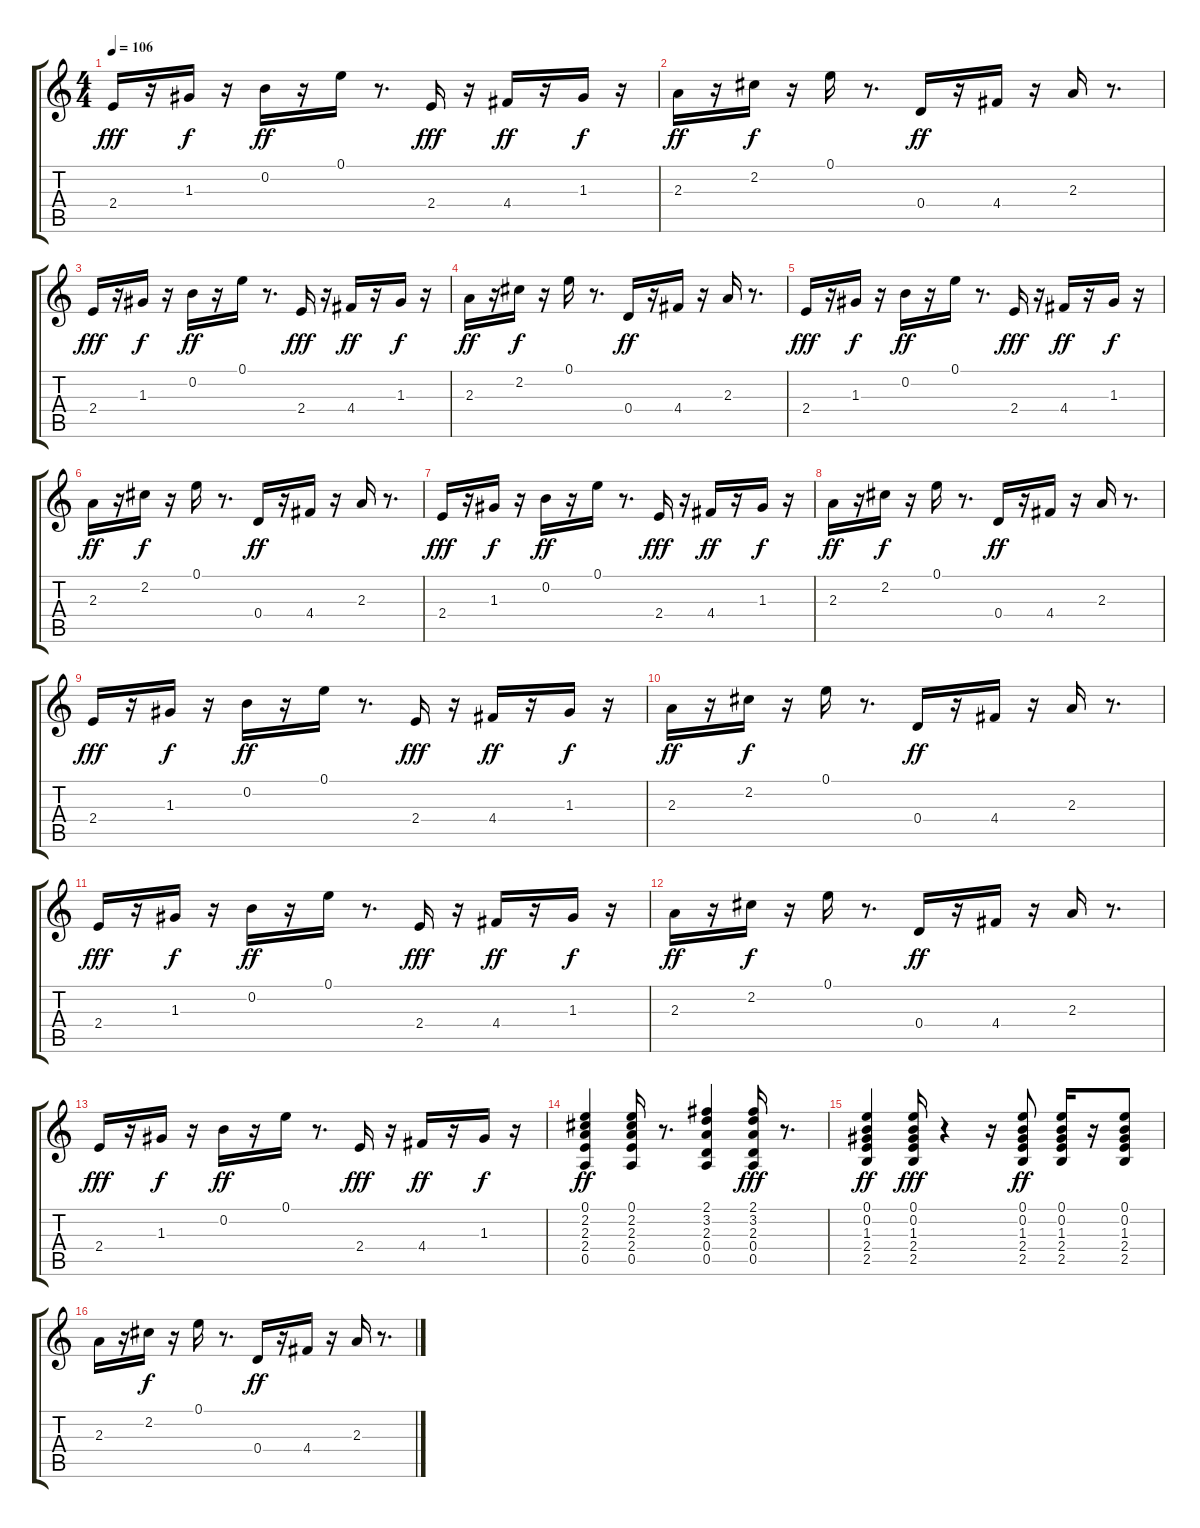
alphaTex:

\track "" {instrument electricguitarmuted}
\staff {score tabs}
\tuning (E4 B3 G3 D3 A2 E2) {hide}
\ts (4 4)
\tempo 106
\clef g2
\ks c
2.4.16{dy fff} r.16 1.3.16{dy f} r.16 0.2.16{dy ff} r.16 0.1.16 r.8{d} 2.4.16{dy fff} r.16 4.4.16{dy ff} r.16 1.3.16{dy f} r.16 |
2.3.16{dy ff} r.16 2.2.16{dy f} r.16 0.1.16 r.8{d} 0.4.16{dy ff} r.16 4.4.16 r.16 2.3.16 r.8{d} |
2.4.16{dy fff} r.16 1.3.16{dy f} r.16 0.2.16{dy ff} r.16 0.1.16 r.8{d} 2.4.16{dy fff} r.16 4.4.16{dy ff} r.16 1.3.16{dy f} r.16 |
2.3.16{dy ff} r.16 2.2.16{dy f} r.16 0.1.16 r.8{d} 0.4.16{dy ff} r.16 4.4.16 r.16 2.3.16 r.8{d} |
2.4.16{dy fff} r.16 1.3.16{dy f} r.16 0.2.16{dy ff} r.16 0.1.16 r.8{d} 2.4.16{dy fff} r.16 4.4.16{dy ff} r.16 1.3.16{dy f} r.16 |
2.3.16{dy ff} r.16 2.2.16{dy f} r.16 0.1.16 r.8{d} 0.4.16{dy ff} r.16 4.4.16 r.16 2.3.16 r.8{d} |
2.4.16{dy fff} r.16 1.3.16{dy f} r.16 0.2.16{dy ff} r.16 0.1.16 r.8{d} 2.4.16{dy fff} r.16 4.4.16{dy ff} r.16 1.3.16{dy f} r.16 |
2.3.16{dy ff} r.16 2.2.16{dy f} r.16 0.1.16 r.8{d} 0.4.16{dy ff} r.16 4.4.16 r.16 2.3.16 r.8{d} |
2.4.16{dy fff} r.16 1.3.16{dy f} r.16 0.2.16{dy ff} r.16 0.1.16 r.8{d} 2.4.16{dy fff} r.16 4.4.16{dy ff} r.16 1.3.16{dy f} r.16 |
2.3.16{dy ff} r.16 2.2.16{dy f} r.16 0.1.16 r.8{d} 0.4.16{dy ff} r.16 4.4.16 r.16 2.3.16 r.8{d} |
2.4.16{dy fff} r.16 1.3.16{dy f} r.16 0.2.16{dy ff} r.16 0.1.16 r.8{d} 2.4.16{dy fff} r.16 4.4.16{dy ff} r.16 1.3.16{dy f} r.16 |
2.3.16{dy ff} r.16 2.2.16{dy f} r.16 0.1.16 r.8{d} 0.4.16{dy ff} r.16 4.4.16 r.16 2.3.16 r.8{d} |
2.4.16{dy fff} r.16 1.3.16{dy f} r.16 0.2.16{dy ff} r.16 0.1.16 r.8{d} 2.4.16{dy fff} r.16 4.4.16{dy ff} r.16 1.3.16{dy f} r.16 |
(0.1 2.2 2.3 2.4 0.5).4{dy ff volume 12 balance 15 instrument acousticguitarsteel} (0.1 2.2 2.3 2.4 0.5).16 r.8{d} (2.1 3.2 2.3 0.4 0.5).4 (2.1 3.2 2.3 0.4 0.5).16{dy fff} r.8{d} |
(0.1 0.2 1.3 2.4 2.5).4{dy ff} (0.1 0.2 1.3 2.4 2.5).16{dy fff} r.4 r.16 (0.1 0.2 1.3 2.4 2.5).8{dy ff} (0.1 0.2 1.3 2.4 2.5).16 r.16 (0.1 0.2 1.3 2.4 2.5).8 |
2.3.16{volume 13 balance 4 instrument electricguitarmuted} r.16 2.2.16{dy f} r.16 0.1.16 r.8{d} 0.4.16{dy ff} r.16 4.4.16 r.16 2.3.16 r.8{d}
